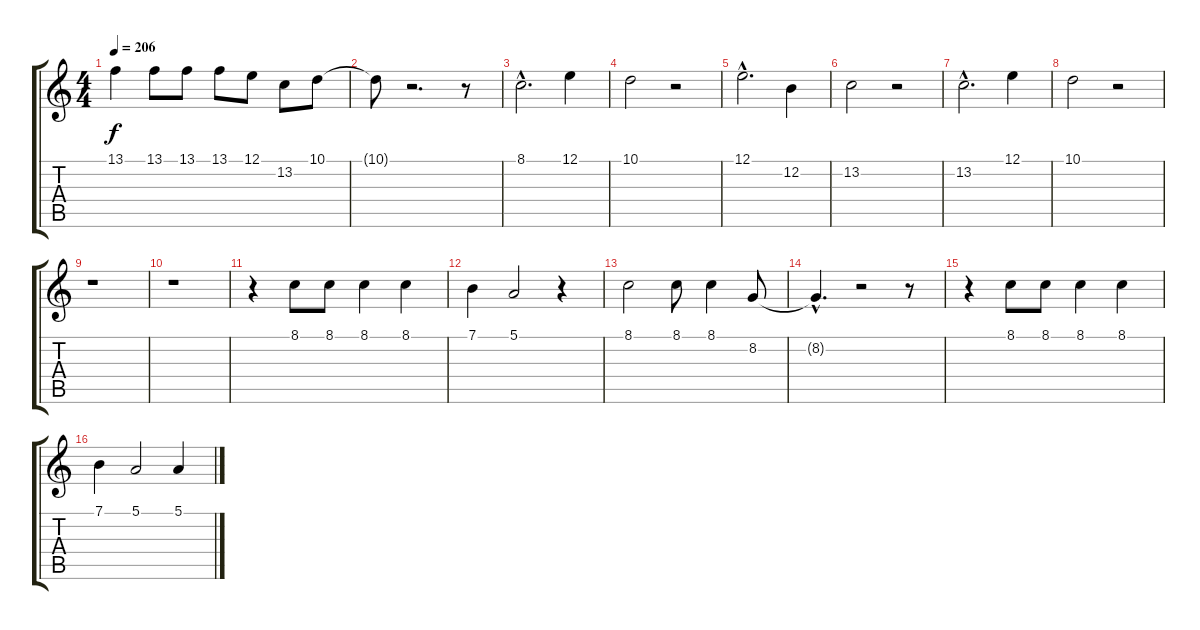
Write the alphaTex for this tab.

\track "" {instrument fx5brightness}
\staff {score tabs}
\tuning (E4 B3 G3 D3 A2 E2) {hide}
\ts (4 4)
\tempo 206
\clef g2
\ks c
13.1.4{dy f} 13.1.8 13.1.8 13.1.8 12.1.8 13.2.8 10.1.8 |
10.1{t}.8 r.2{d} r.8 |
8.1{hac}.2{d} 12.1.4 |
10.1.2 r.2 |
12.1{hac}.2{d} 12.2.4 |
13.2.2 r.2 |
13.2{hac}.2{d} 12.1.4 |
10.1.2 r.2 |
r.1 |
r.1 |
r.4 8.1.8 8.1.8 8.1.4 8.1.4 |
7.1.4 5.1.2 r.4 |
8.1.2 8.1.8 8.1.4 8.2.8 |
8.2{hac t}.4{d} r.2 r.8 |
r.4 8.1.8 8.1.8 8.1.4 8.1.4 |
7.1.4 5.1.2 5.1.4
